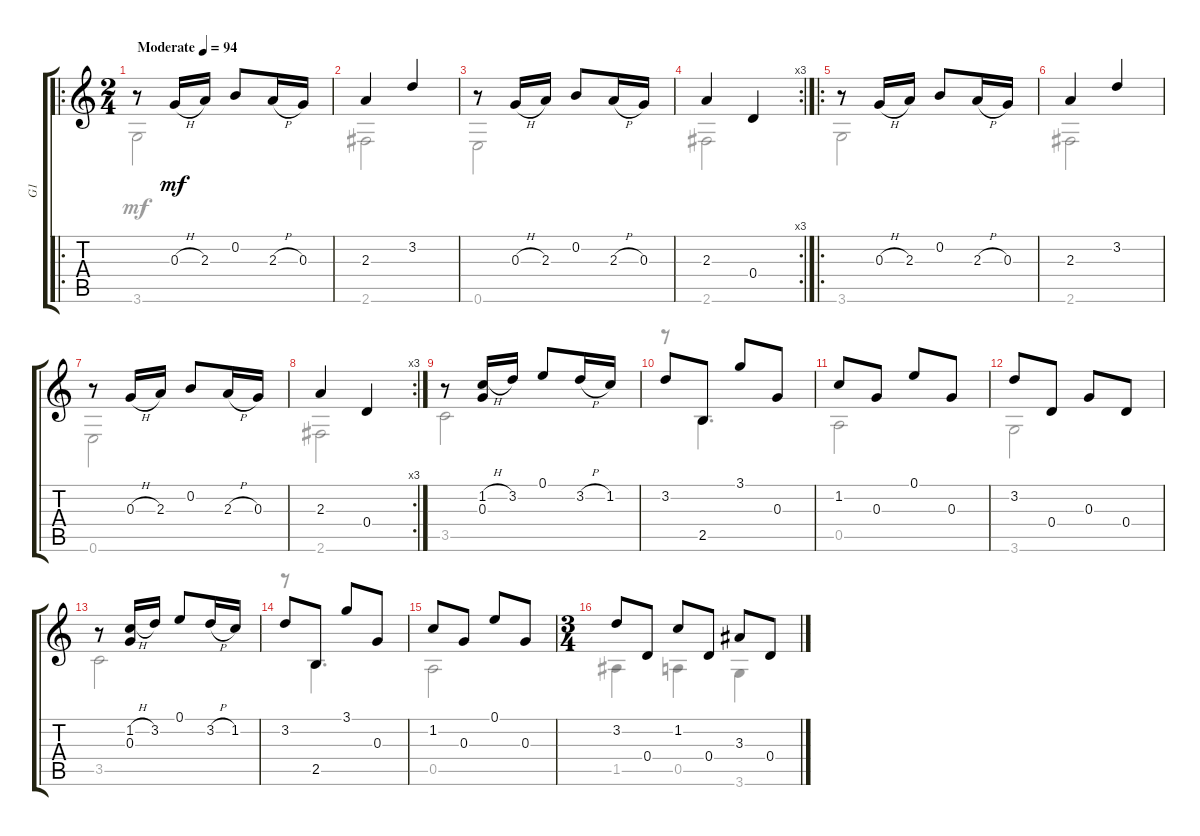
\track ("G1 " "G1 ") {instrument acousticguitarnylon}
\staff {score tabs}
\tuning (E4 B3 G3 D3 A2 E2) {hide}
\voice
\ro
\ts (2 4)
\tempo (94 "Moderate")
\clef g2
\ks c
r.8{dy mf instrument acousticguitarnylon} 0.3{h}.16 2.3.16 0.2.8 2.3{h}.16 0.3.16 |
2.3.4 3.2.4 |
r.8 0.3{h}.16 2.3.16 0.2.8 2.3{h}.16 0.3.16 |
\rc 3
2.3.4 0.4.4 |
\ro
r.8 0.3{h}.16 2.3.16 0.2.8 2.3{h}.16 0.3.16 |
2.3.4 3.2.4 |
r.8 0.3{h}.16 2.3.16 0.2.8 2.3{h}.16 0.3.16 |
\rc 3
2.3.4 0.4.4 |
r.8 (1.2{h} 0.3).16 3.2.16 0.1.8 3.2{h}.16 1.2.16 |
3.2.8 2.5.8 3.1.8 0.3.8 |
1.2.8 0.3.8 0.1.8 0.3.8 |
3.2.8 0.4.8 0.3.8 0.4.8 |
r.8 (1.2{h} 0.3).16 3.2.16 0.1.8 3.2{h}.16 1.2.16 |
3.2.8 2.5.8 3.1.8 0.3.8 |
1.2.8 0.3.8 0.1.8 0.3.8 |
\ts (3 4)
3.2.8 0.4.8 1.2.8 0.4.8 3.3.8 0.4.8
\voice
\clef g2
\ottava regular
\simile none
\ks c
3.6.2{dy mf} |
2.6.2 |
0.6.2 |
2.6.2 |
3.6.2 |
2.6.2 |
0.6.2 |
2.6.2 |
3.5.2 |
r.8 2.5.4{d} |
0.5.2 |
3.6.2 |
3.5.2 |
r.8 2.5.4{d} |
0.5.2 |
1.5.4 0.5.4 3.6.4
